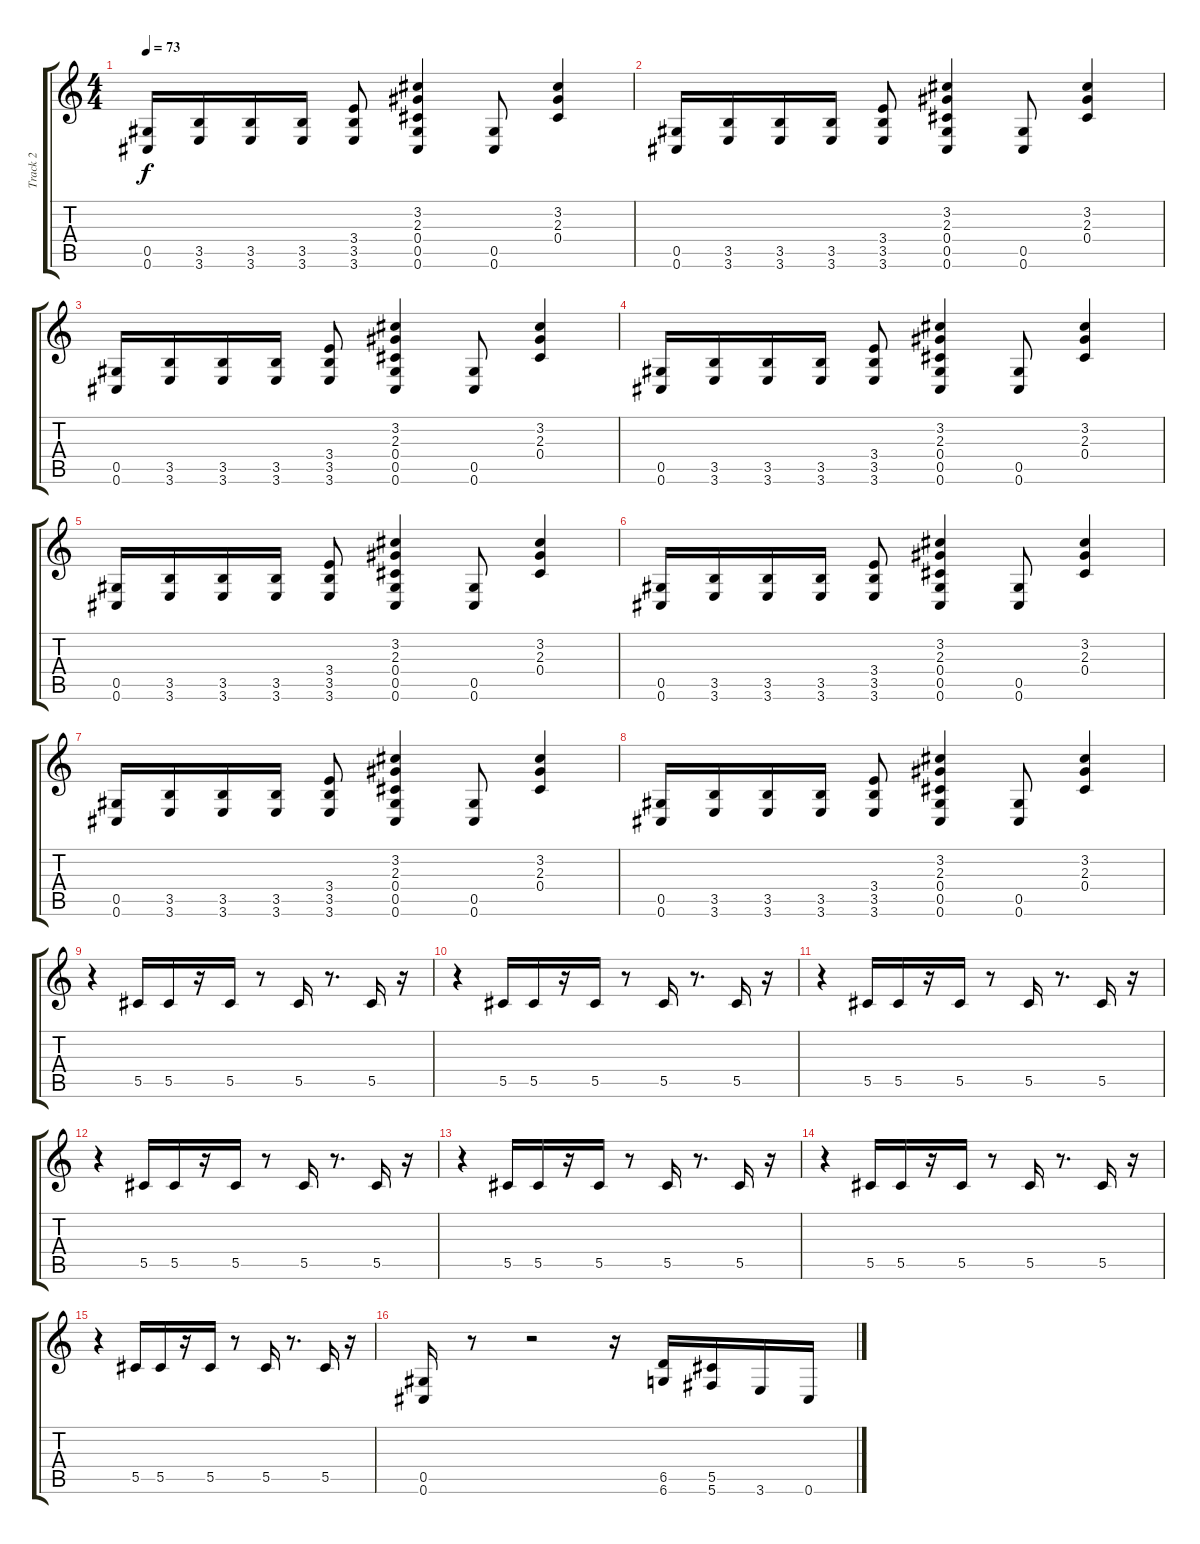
\track ("Track 2" "Track 2") {instrument distortionguitar}
\staff {score tabs}
\tuning (Eb4 Bb3 Gb3 Db3 Ab2 Db2) {hide}
\ts (4 4)
\tempo 73
\clef g2
\ks c
(0.5 0.6).16{dy f instrument distortionguitar} (3.5 3.6).16 (3.5 3.6).16 (3.5 3.6).16 (3.4 3.5 3.6).8 (3.2 2.3 0.4 0.5 0.6).4 (0.5 0.6).8 (3.2 2.3 0.4).4 |
(0.5 0.6).16 (3.5 3.6).16 (3.5 3.6).16 (3.5 3.6).16 (3.4 3.5 3.6).8 (3.2 2.3 0.4 0.5 0.6).4 (0.5 0.6).8 (3.2 2.3 0.4).4 |
(0.5 0.6).16 (3.5 3.6).16 (3.5 3.6).16 (3.5 3.6).16 (3.4 3.5 3.6).8 (3.2 2.3 0.4 0.5 0.6).4 (0.5 0.6).8 (3.2 2.3 0.4).4 |
(0.5 0.6).16 (3.5 3.6).16 (3.5 3.6).16 (3.5 3.6).16 (3.4 3.5 3.6).8 (3.2 2.3 0.4 0.5 0.6).4 (0.5 0.6).8 (3.2 2.3 0.4).4 |
(0.5 0.6).16 (3.5 3.6).16 (3.5 3.6).16 (3.5 3.6).16 (3.4 3.5 3.6).8 (3.2 2.3 0.4 0.5 0.6).4 (0.5 0.6).8 (3.2 2.3 0.4).4 |
(0.5 0.6).16 (3.5 3.6).16 (3.5 3.6).16 (3.5 3.6).16 (3.4 3.5 3.6).8 (3.2 2.3 0.4 0.5 0.6).4 (0.5 0.6).8 (3.2 2.3 0.4).4 |
(0.5 0.6).16 (3.5 3.6).16 (3.5 3.6).16 (3.5 3.6).16 (3.4 3.5 3.6).8 (3.2 2.3 0.4 0.5 0.6).4 (0.5 0.6).8 (3.2 2.3 0.4).4 |
(0.5 0.6).16 (3.5 3.6).16 (3.5 3.6).16 (3.5 3.6).16 (3.4 3.5 3.6).8 (3.2 2.3 0.4 0.5 0.6).4 (0.5 0.6).8 (3.2 2.3 0.4).4 |
r.4 5.5.16{volume 9 balance 3 instrument lead5charang} 5.5.16 r.16 5.5.16 r.8 5.5.16 r.8{d} 5.5.16 r.16 |
r.4 5.5.16{volume 9 balance 3 instrument lead5charang} 5.5.16 r.16 5.5.16 r.8 5.5.16 r.8{d} 5.5.16 r.16 |
r.4 5.5.16{volume 9 balance 3 instrument lead5charang} 5.5.16 r.16 5.5.16 r.8 5.5.16 r.8{d} 5.5.16 r.16 |
r.4 5.5.16{volume 9 balance 3 instrument lead5charang} 5.5.16 r.16 5.5.16 r.8 5.5.16 r.8{d} 5.5.16 r.16 |
r.4 5.5.16{volume 9 balance 8 instrument synthbass1} 5.5.16 r.16 5.5.16 r.8 5.5.16 r.8{d} 5.5.16 r.16 |
r.4 5.5.16{volume 9 balance 8 instrument synthbass1} 5.5.16 r.16 5.5.16 r.8 5.5.16 r.8{d} 5.5.16 r.16 |
r.4 5.5.16{volume 9 balance 8 instrument synthbass1} 5.5.16 r.16 5.5.16 r.8 5.5.16 r.8{d} 5.5.16 r.16 |
(0.5 0.6).16{volume 13 balance 8 instrument distortionguitar} r.8 r.2 r.16 (6.5 6.6).16 (5.5 5.6).16 3.6.16 0.6.16
